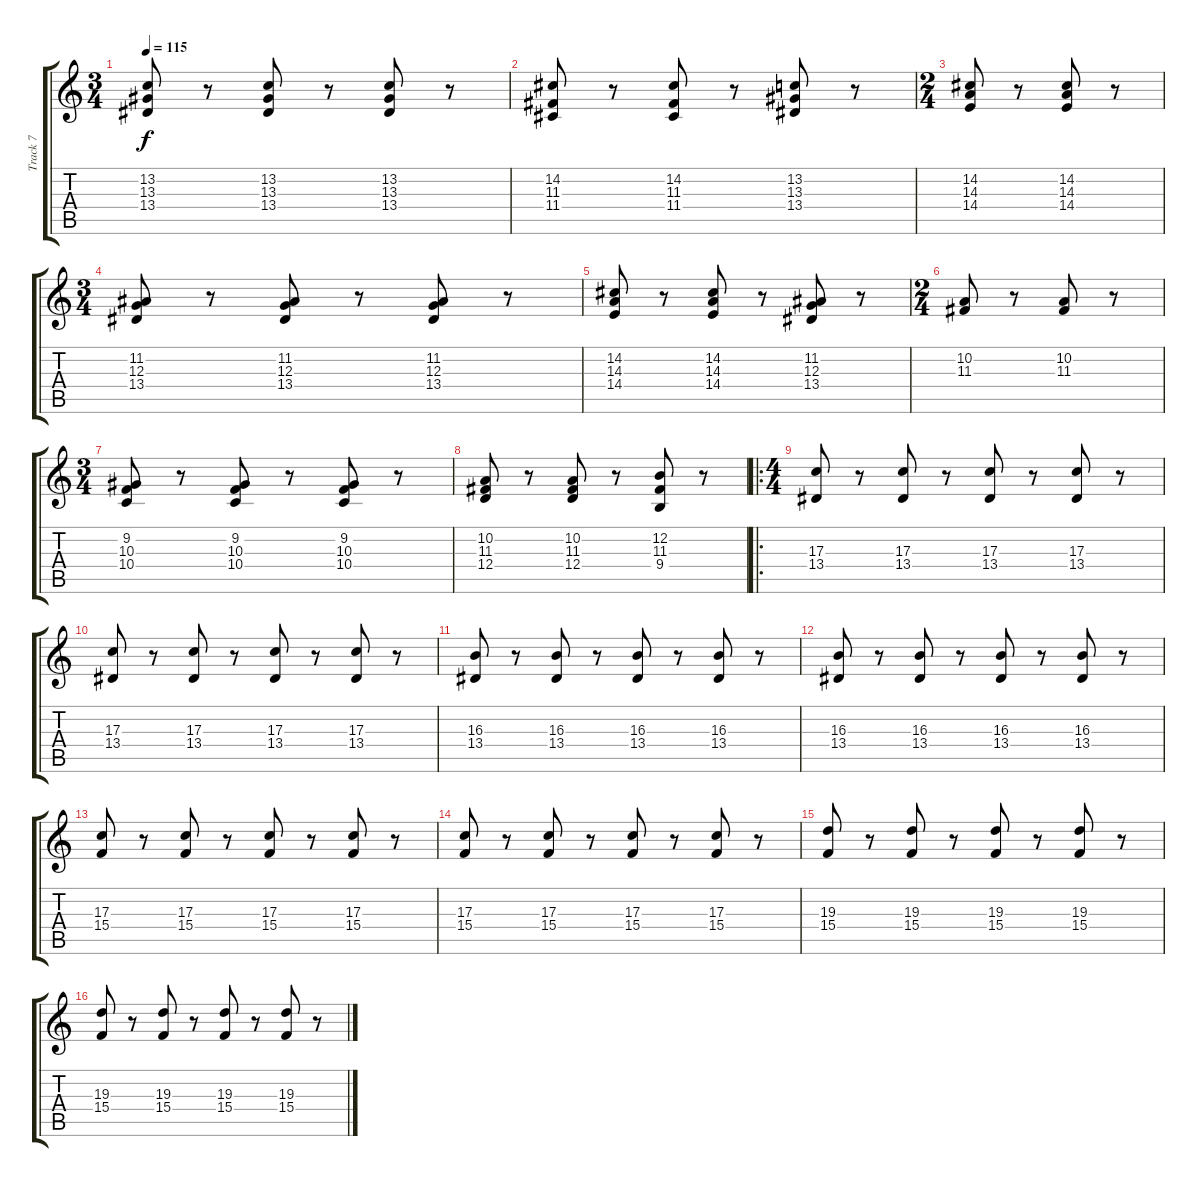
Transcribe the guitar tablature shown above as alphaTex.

\track ("Track 7" "Track 7") {instrument churchorgan}
\staff {score tabs}
\tuning (E4 B3 G3 D3 A2 E2) {hide}
\ts (3 4)
\tempo 115
\clef g2
\ks c
(13.2 13.3 13.4).8{dy f} r.8 (13.2 13.3 13.4).8 r.8 (13.2 13.3 13.4).8 r.8 |
(14.2 11.3 11.4).8 r.8 (14.2 11.3 11.4).8 r.8 (13.2 13.3 13.4).8 r.8 |
\ts (2 4)
(14.2 14.3 14.4).8 r.8 (14.2 14.3 14.4).8 r.8 |
\ts (3 4)
(11.2 12.3 13.4).8 r.8 (11.2 12.3 13.4).8 r.8 (11.2 12.3 13.4).8 r.8 |
(14.2 14.3 14.4).8 r.8 (14.2 14.3 14.4).8 r.8 (11.2 12.3 13.4).8 r.8 |
\ts (2 4)
(10.2 11.3).8 r.8 (10.2 11.3).8 r.8 |
\ts (3 4)
(9.2 10.3 10.4).8 r.8 (9.2 10.3 10.4).8 r.8 (9.2 10.3 10.4).8 r.8 |
(10.2 11.3 12.4).8 r.8 (10.2 11.3 12.4).8 r.8 (12.2 11.3 9.4).8 r.8 |
\ro
\ts (4 4)
(17.3 13.4).8 r.8 (17.3 13.4).8 r.8 (17.3 13.4).8 r.8 (17.3 13.4).8 r.8 |
(17.3 13.4).8 r.8 (17.3 13.4).8 r.8 (17.3 13.4).8 r.8 (17.3 13.4).8 r.8 |
(16.3 13.4).8 r.8 (16.3 13.4).8 r.8 (16.3 13.4).8 r.8 (16.3 13.4).8 r.8 |
(16.3 13.4).8 r.8 (16.3 13.4).8 r.8 (16.3 13.4).8 r.8 (16.3 13.4).8 r.8 |
(17.3 15.4).8 r.8 (17.3 15.4).8 r.8 (17.3 15.4).8 r.8 (17.3 15.4).8 r.8 |
(17.3 15.4).8 r.8 (17.3 15.4).8 r.8 (17.3 15.4).8 r.8 (17.3 15.4).8 r.8 |
(19.3 15.4).8 r.8 (19.3 15.4).8 r.8 (19.3 15.4).8 r.8 (19.3 15.4).8 r.8 |
(19.3 15.4).8 r.8 (19.3 15.4).8 r.8 (19.3 15.4).8 r.8 (19.3 15.4).8 r.8
